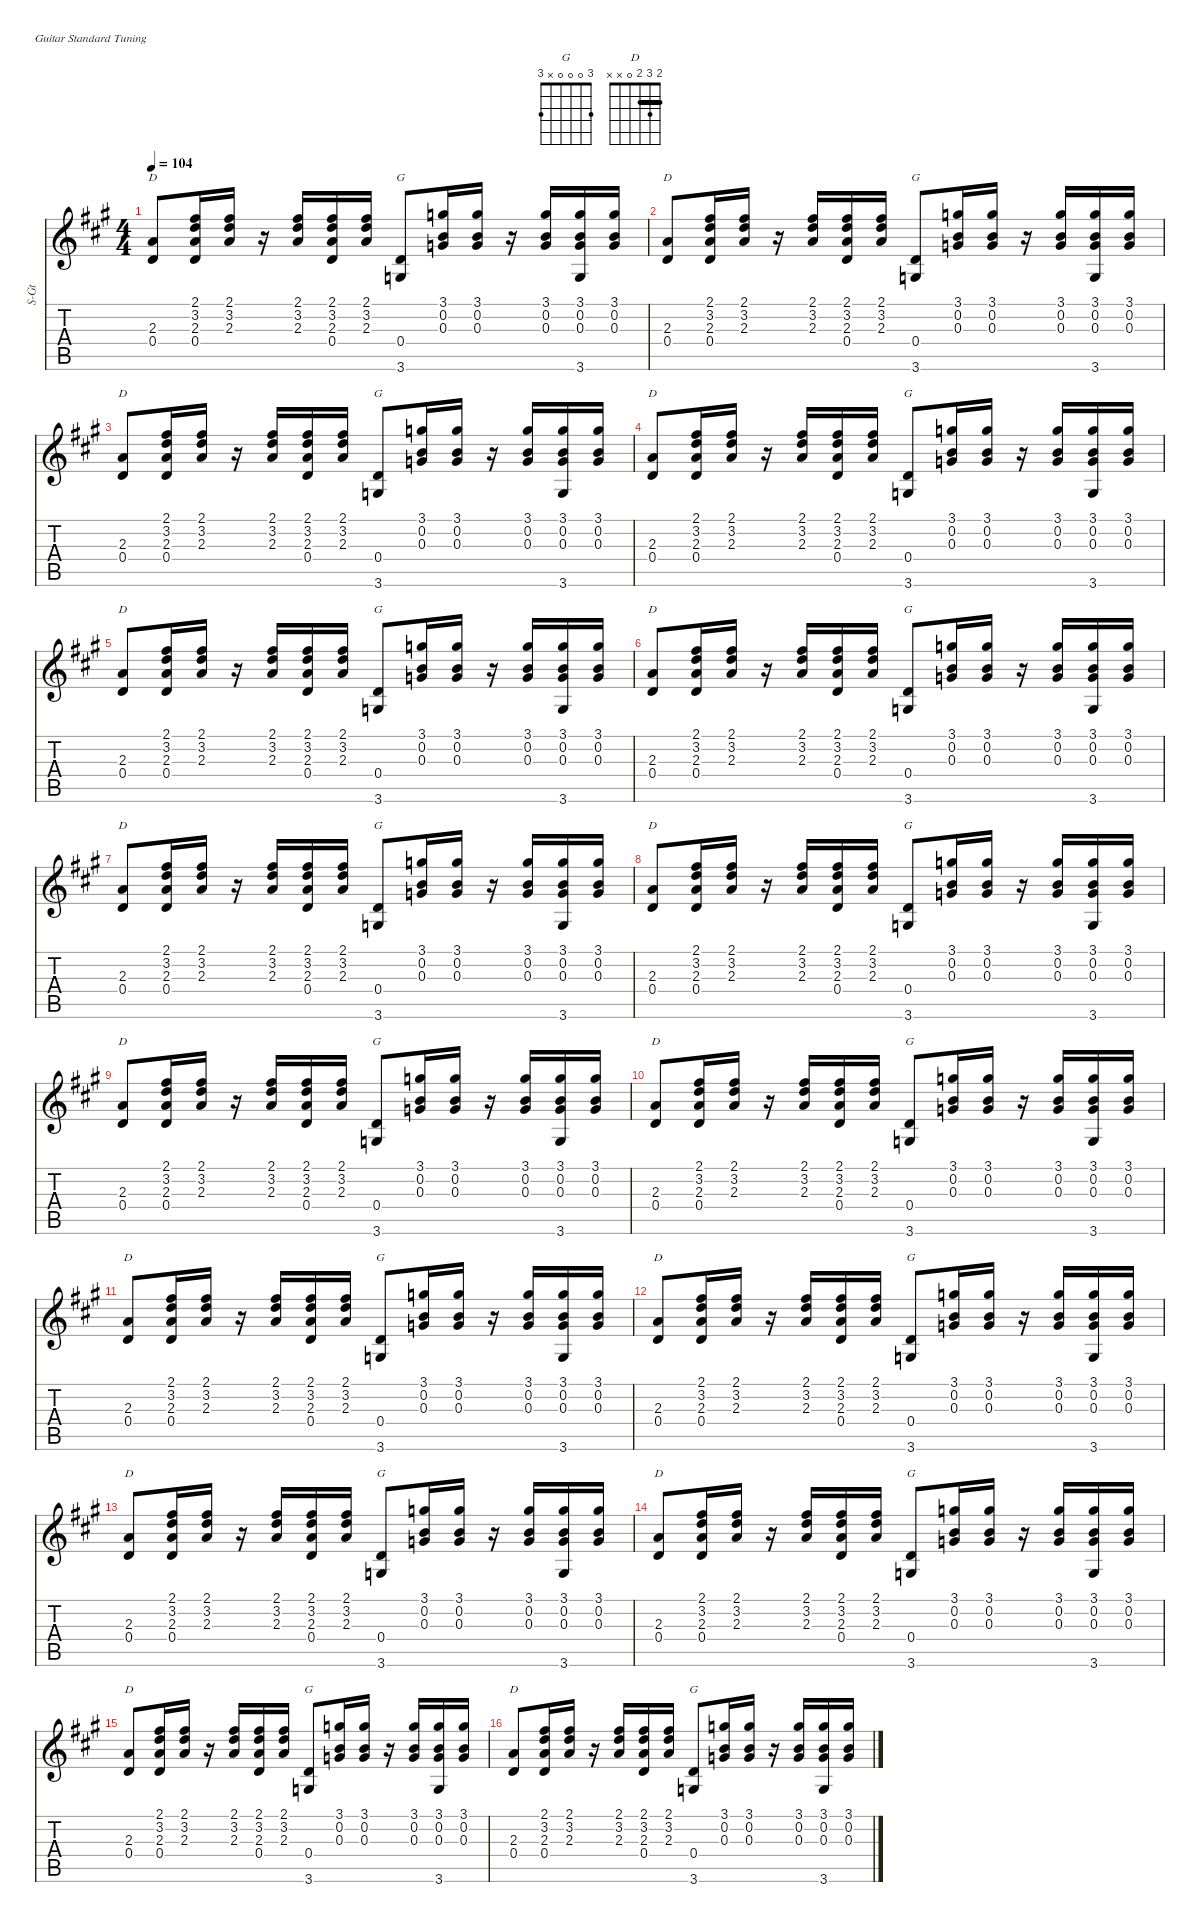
\hideDynamics
\bracketExtendMode nobrackets
\otherSystemsTrackNameOrientation horizontal
\track ("Acoustic Guitar" "S-Gt") {instrument acousticguitarsteel}
\staff {score tabs}
\tuning (E4 B3 G3 D3 A2 E2)
\chord ("G" 3 0 0 0 x 3) {showfingering false}
\chord ("D" 2 3 2 0 x x) {showfingering false barre 2}
\ts (4 4)
\tempo 104
\clef g2
\ks a
(2.3{acc forcenatural} 0.4{acc forcenatural}).8{ch "D" dy f beam Up} (2.1{acc #} 3.2{acc forcenatural} 2.3{acc forcenatural} 0.4{acc forcenatural}).16{beam Up} (2.1{acc #} 3.2{acc forcenatural} 2.3{acc forcenatural}).16{beam Up} r.16{beam Up} (2.1{acc #} 3.2{acc forcenatural} 2.3{acc forcenatural}).16{beam Down} (2.1{acc #} 3.2{acc forcenatural} 2.3{acc forcenatural} 0.4{acc forcenatural}).16{beam Down} (2.1{acc #} 3.2{acc forcenatural} 2.3{acc forcenatural}).16{beam Down} (0.4{acc forcenatural} 3.6{acc forcenatural}).8{ch "G" beam Up} (3.1{acc forcenatural} 0.2{acc forcenatural} 0.3{acc forcenatural}).16{beam Up} (3.1{acc forcenatural} 0.2{acc forcenatural} 0.3{acc forcenatural}).16{beam Up} r.16{beam Up} (3.1{acc forcenatural} 0.2{acc forcenatural} 0.3{acc forcenatural}).16{beam Down} (3.1{acc forcenatural} 0.2{acc forcenatural} 0.3{acc forcenatural} 3.6{acc forcenatural}).16{beam Down} (3.1{acc forcenatural} 0.2{acc forcenatural} 0.3{acc forcenatural}).16{beam Down} |
(2.3{acc forcenatural} 0.4{acc forcenatural}).8{ch "D" beam Up} (2.1{acc #} 3.2{acc forcenatural} 2.3{acc forcenatural} 0.4{acc forcenatural}).16{beam Up} (2.1{acc #} 3.2{acc forcenatural} 2.3{acc forcenatural}).16{beam Up} r.16{beam Up} (2.1{acc #} 3.2{acc forcenatural} 2.3{acc forcenatural}).16{beam Down} (2.1{acc #} 3.2{acc forcenatural} 2.3{acc forcenatural} 0.4{acc forcenatural}).16{beam Down} (2.1{acc #} 3.2{acc forcenatural} 2.3{acc forcenatural}).16{beam Down} (0.4{acc forcenatural} 3.6{acc forcenatural}).8{ch "G" beam Up} (3.1{acc forcenatural} 0.2{acc forcenatural} 0.3{acc forcenatural}).16{beam Up} (3.1{acc forcenatural} 0.2{acc forcenatural} 0.3{acc forcenatural}).16{beam Up} r.16{beam Up} (3.1{acc forcenatural} 0.2{acc forcenatural} 0.3{acc forcenatural}).16{beam Down} (3.1{acc forcenatural} 0.2{acc forcenatural} 0.3{acc forcenatural} 3.6{acc forcenatural}).16{beam Down} (3.1{acc forcenatural} 0.2{acc forcenatural} 0.3{acc forcenatural}).16{beam Down} |
(2.3{acc forcenatural} 0.4{acc forcenatural}).8{ch "D" beam Up} (2.1{acc #} 3.2{acc forcenatural} 2.3{acc forcenatural} 0.4{acc forcenatural}).16{beam Up} (2.1{acc #} 3.2{acc forcenatural} 2.3{acc forcenatural}).16{beam Up} r.16{beam Up} (2.1{acc #} 3.2{acc forcenatural} 2.3{acc forcenatural}).16{beam Down} (2.1{acc #} 3.2{acc forcenatural} 2.3{acc forcenatural} 0.4{acc forcenatural}).16{beam Down} (2.1{acc #} 3.2{acc forcenatural} 2.3{acc forcenatural}).16{beam Down} (0.4{acc forcenatural} 3.6{acc forcenatural}).8{ch "G" beam Up} (3.1{acc forcenatural} 0.2{acc forcenatural} 0.3{acc forcenatural}).16{beam Up} (3.1{acc forcenatural} 0.2{acc forcenatural} 0.3{acc forcenatural}).16{beam Up} r.16{beam Up} (3.1{acc forcenatural} 0.2{acc forcenatural} 0.3{acc forcenatural}).16{beam Down} (3.1{acc forcenatural} 0.2{acc forcenatural} 0.3{acc forcenatural} 3.6{acc forcenatural}).16{beam Down} (3.1{acc forcenatural} 0.2{acc forcenatural} 0.3{acc forcenatural}).16{beam Down} |
(2.3{acc forcenatural} 0.4{acc forcenatural}).8{ch "D" beam Up} (2.1{acc #} 3.2{acc forcenatural} 2.3{acc forcenatural} 0.4{acc forcenatural}).16{beam Up} (2.1{acc #} 3.2{acc forcenatural} 2.3{acc forcenatural}).16{beam Up} r.16{beam Up} (2.1{acc #} 3.2{acc forcenatural} 2.3{acc forcenatural}).16{beam Down} (2.1{acc #} 3.2{acc forcenatural} 2.3{acc forcenatural} 0.4{acc forcenatural}).16{beam Down} (2.1{acc #} 3.2{acc forcenatural} 2.3{acc forcenatural}).16{beam Down} (0.4{acc forcenatural} 3.6{acc forcenatural}).8{ch "G" beam Up} (3.1{acc forcenatural} 0.2{acc forcenatural} 0.3{acc forcenatural}).16{beam Up} (3.1{acc forcenatural} 0.2{acc forcenatural} 0.3{acc forcenatural}).16{beam Up} r.16{beam Up} (3.1{acc forcenatural} 0.2{acc forcenatural} 0.3{acc forcenatural}).16{beam Down} (3.1{acc forcenatural} 0.2{acc forcenatural} 0.3{acc forcenatural} 3.6{acc forcenatural}).16{beam Down} (3.1{acc forcenatural} 0.2{acc forcenatural} 0.3{acc forcenatural}).16{beam Down} |
(2.3{acc forcenatural} 0.4{acc forcenatural}).8{ch "D" beam Up} (2.1{acc #} 3.2{acc forcenatural} 2.3{acc forcenatural} 0.4{acc forcenatural}).16{beam Up} (2.1{acc #} 3.2{acc forcenatural} 2.3{acc forcenatural}).16{beam Up} r.16{beam Up} (2.1{acc #} 3.2{acc forcenatural} 2.3{acc forcenatural}).16{beam Down} (2.1{acc #} 3.2{acc forcenatural} 2.3{acc forcenatural} 0.4{acc forcenatural}).16{beam Down} (2.1{acc #} 3.2{acc forcenatural} 2.3{acc forcenatural}).16{beam Down} (0.4{acc forcenatural} 3.6{acc forcenatural}).8{ch "G" beam Up} (3.1{acc forcenatural} 0.2{acc forcenatural} 0.3{acc forcenatural}).16{beam Up} (3.1{acc forcenatural} 0.2{acc forcenatural} 0.3{acc forcenatural}).16{beam Up} r.16{beam Up} (3.1{acc forcenatural} 0.2{acc forcenatural} 0.3{acc forcenatural}).16{beam Down} (3.1{acc forcenatural} 0.2{acc forcenatural} 0.3{acc forcenatural} 3.6{acc forcenatural}).16{beam Down} (3.1{acc forcenatural} 0.2{acc forcenatural} 0.3{acc forcenatural}).16{beam Down} |
(2.3{acc forcenatural} 0.4{acc forcenatural}).8{ch "D" beam Up} (2.1{acc #} 3.2{acc forcenatural} 2.3{acc forcenatural} 0.4{acc forcenatural}).16{beam Up} (2.1{acc #} 3.2{acc forcenatural} 2.3{acc forcenatural}).16{beam Up} r.16{beam Up} (2.1{acc #} 3.2{acc forcenatural} 2.3{acc forcenatural}).16{beam Down} (2.1{acc #} 3.2{acc forcenatural} 2.3{acc forcenatural} 0.4{acc forcenatural}).16{beam Down} (2.1{acc #} 3.2{acc forcenatural} 2.3{acc forcenatural}).16{beam Down} (0.4{acc forcenatural} 3.6{acc forcenatural}).8{ch "G" beam Up} (3.1{acc forcenatural} 0.2{acc forcenatural} 0.3{acc forcenatural}).16{beam Up} (3.1{acc forcenatural} 0.2{acc forcenatural} 0.3{acc forcenatural}).16{beam Up} r.16{beam Up} (3.1{acc forcenatural} 0.2{acc forcenatural} 0.3{acc forcenatural}).16{beam Down} (3.1{acc forcenatural} 0.2{acc forcenatural} 0.3{acc forcenatural} 3.6{acc forcenatural}).16{beam Down} (3.1{acc forcenatural} 0.2{acc forcenatural} 0.3{acc forcenatural}).16{beam Down} |
(2.3{acc forcenatural} 0.4{acc forcenatural}).8{ch "D" beam Up} (2.1{acc #} 3.2{acc forcenatural} 2.3{acc forcenatural} 0.4{acc forcenatural}).16{beam Up} (2.1{acc #} 3.2{acc forcenatural} 2.3{acc forcenatural}).16{beam Up} r.16{beam Up} (2.1{acc #} 3.2{acc forcenatural} 2.3{acc forcenatural}).16{beam Down} (2.1{acc #} 3.2{acc forcenatural} 2.3{acc forcenatural} 0.4{acc forcenatural}).16{beam Down} (2.1{acc #} 3.2{acc forcenatural} 2.3{acc forcenatural}).16{beam Down} (0.4{acc forcenatural} 3.6{acc forcenatural}).8{ch "G" beam Up} (3.1{acc forcenatural} 0.2{acc forcenatural} 0.3{acc forcenatural}).16{beam Up} (3.1{acc forcenatural} 0.2{acc forcenatural} 0.3{acc forcenatural}).16{beam Up} r.16{beam Up} (3.1{acc forcenatural} 0.2{acc forcenatural} 0.3{acc forcenatural}).16{beam Down} (3.1{acc forcenatural} 0.2{acc forcenatural} 0.3{acc forcenatural} 3.6{acc forcenatural}).16{beam Down} (3.1{acc forcenatural} 0.2{acc forcenatural} 0.3{acc forcenatural}).16{beam Down} |
(2.3{acc forcenatural} 0.4{acc forcenatural}).8{ch "D" beam Up} (2.1{acc #} 3.2{acc forcenatural} 2.3{acc forcenatural} 0.4{acc forcenatural}).16{beam Up} (2.1{acc #} 3.2{acc forcenatural} 2.3{acc forcenatural}).16{beam Up} r.16{beam Up} (2.1{acc #} 3.2{acc forcenatural} 2.3{acc forcenatural}).16{beam Down} (2.1{acc #} 3.2{acc forcenatural} 2.3{acc forcenatural} 0.4{acc forcenatural}).16{beam Down} (2.1{acc #} 3.2{acc forcenatural} 2.3{acc forcenatural}).16{beam Down} (0.4{acc forcenatural} 3.6{acc forcenatural}).8{ch "G" beam Up} (3.1{acc forcenatural} 0.2{acc forcenatural} 0.3{acc forcenatural}).16{beam Up} (3.1{acc forcenatural} 0.2{acc forcenatural} 0.3{acc forcenatural}).16{beam Up} r.16{beam Up} (3.1{acc forcenatural} 0.2{acc forcenatural} 0.3{acc forcenatural}).16{beam Down} (3.1{acc forcenatural} 0.2{acc forcenatural} 0.3{acc forcenatural} 3.6{acc forcenatural}).16{beam Down} (3.1{acc forcenatural} 0.2{acc forcenatural} 0.3{acc forcenatural}).16{beam Down} |
(2.3{acc forcenatural} 0.4{acc forcenatural}).8{ch "D" beam Up} (2.1{acc #} 3.2{acc forcenatural} 2.3{acc forcenatural} 0.4{acc forcenatural}).16{beam Up} (2.1{acc #} 3.2{acc forcenatural} 2.3{acc forcenatural}).16{beam Up} r.16{beam Up} (2.1{acc #} 3.2{acc forcenatural} 2.3{acc forcenatural}).16{beam Down} (2.1{acc #} 3.2{acc forcenatural} 2.3{acc forcenatural} 0.4{acc forcenatural}).16{beam Down} (2.1{acc #} 3.2{acc forcenatural} 2.3{acc forcenatural}).16{beam Down} (0.4{acc forcenatural} 3.6{acc forcenatural}).8{ch "G" beam Up} (3.1{acc forcenatural} 0.2{acc forcenatural} 0.3{acc forcenatural}).16{beam Up} (3.1{acc forcenatural} 0.2{acc forcenatural} 0.3{acc forcenatural}).16{beam Up} r.16{beam Up} (3.1{acc forcenatural} 0.2{acc forcenatural} 0.3{acc forcenatural}).16{beam Down} (3.1{acc forcenatural} 0.2{acc forcenatural} 0.3{acc forcenatural} 3.6{acc forcenatural}).16{beam Down} (3.1{acc forcenatural} 0.2{acc forcenatural} 0.3{acc forcenatural}).16{beam Down} |
(2.3{acc forcenatural} 0.4{acc forcenatural}).8{ch "D" beam Up} (2.1{acc #} 3.2{acc forcenatural} 2.3{acc forcenatural} 0.4{acc forcenatural}).16{beam Up} (2.1{acc #} 3.2{acc forcenatural} 2.3{acc forcenatural}).16{beam Up} r.16{beam Up} (2.1{acc #} 3.2{acc forcenatural} 2.3{acc forcenatural}).16{beam Down} (2.1{acc #} 3.2{acc forcenatural} 2.3{acc forcenatural} 0.4{acc forcenatural}).16{beam Down} (2.1{acc #} 3.2{acc forcenatural} 2.3{acc forcenatural}).16{beam Down} (0.4{acc forcenatural} 3.6{acc forcenatural}).8{ch "G" beam Up} (3.1{acc forcenatural} 0.2{acc forcenatural} 0.3{acc forcenatural}).16{beam Up} (3.1{acc forcenatural} 0.2{acc forcenatural} 0.3{acc forcenatural}).16{beam Up} r.16{beam Up} (3.1{acc forcenatural} 0.2{acc forcenatural} 0.3{acc forcenatural}).16{beam Down} (3.1{acc forcenatural} 0.2{acc forcenatural} 0.3{acc forcenatural} 3.6{acc forcenatural}).16{beam Down} (3.1{acc forcenatural} 0.2{acc forcenatural} 0.3{acc forcenatural}).16{beam Down} |
(2.3{acc forcenatural} 0.4{acc forcenatural}).8{ch "D" beam Up} (2.1{acc #} 3.2{acc forcenatural} 2.3{acc forcenatural} 0.4{acc forcenatural}).16{beam Up} (2.1{acc #} 3.2{acc forcenatural} 2.3{acc forcenatural}).16{beam Up} r.16{beam Up} (2.1{acc #} 3.2{acc forcenatural} 2.3{acc forcenatural}).16{beam Down} (2.1{acc #} 3.2{acc forcenatural} 2.3{acc forcenatural} 0.4{acc forcenatural}).16{beam Down} (2.1{acc #} 3.2{acc forcenatural} 2.3{acc forcenatural}).16{beam Down} (0.4{acc forcenatural} 3.6{acc forcenatural}).8{ch "G" beam Up} (3.1{acc forcenatural} 0.2{acc forcenatural} 0.3{acc forcenatural}).16{beam Up} (3.1{acc forcenatural} 0.2{acc forcenatural} 0.3{acc forcenatural}).16{beam Up} r.16{beam Up} (3.1{acc forcenatural} 0.2{acc forcenatural} 0.3{acc forcenatural}).16{beam Down} (3.1{acc forcenatural} 0.2{acc forcenatural} 0.3{acc forcenatural} 3.6{acc forcenatural}).16{beam Down} (3.1{acc forcenatural} 0.2{acc forcenatural} 0.3{acc forcenatural}).16{beam Down} |
(2.3{acc forcenatural} 0.4{acc forcenatural}).8{ch "D" beam Up} (2.1{acc #} 3.2{acc forcenatural} 2.3{acc forcenatural} 0.4{acc forcenatural}).16{beam Up} (2.1{acc #} 3.2{acc forcenatural} 2.3{acc forcenatural}).16{beam Up} r.16{beam Up} (2.1{acc #} 3.2{acc forcenatural} 2.3{acc forcenatural}).16{beam Down} (2.1{acc #} 3.2{acc forcenatural} 2.3{acc forcenatural} 0.4{acc forcenatural}).16{beam Down} (2.1{acc #} 3.2{acc forcenatural} 2.3{acc forcenatural}).16{beam Down} (0.4{acc forcenatural} 3.6{acc forcenatural}).8{ch "G" beam Up} (3.1{acc forcenatural} 0.2{acc forcenatural} 0.3{acc forcenatural}).16{beam Up} (3.1{acc forcenatural} 0.2{acc forcenatural} 0.3{acc forcenatural}).16{beam Up} r.16{beam Up} (3.1{acc forcenatural} 0.2{acc forcenatural} 0.3{acc forcenatural}).16{beam Down} (3.1{acc forcenatural} 0.2{acc forcenatural} 0.3{acc forcenatural} 3.6{acc forcenatural}).16{beam Down} (3.1{acc forcenatural} 0.2{acc forcenatural} 0.3{acc forcenatural}).16{beam Down} |
(2.3{acc forcenatural} 0.4{acc forcenatural}).8{ch "D" beam Up} (2.1{acc #} 3.2{acc forcenatural} 2.3{acc forcenatural} 0.4{acc forcenatural}).16{beam Up} (2.1{acc #} 3.2{acc forcenatural} 2.3{acc forcenatural}).16{beam Up} r.16{beam Up} (2.1{acc #} 3.2{acc forcenatural} 2.3{acc forcenatural}).16{beam Down} (2.1{acc #} 3.2{acc forcenatural} 2.3{acc forcenatural} 0.4{acc forcenatural}).16{beam Down} (2.1{acc #} 3.2{acc forcenatural} 2.3{acc forcenatural}).16{beam Down} (0.4{acc forcenatural} 3.6{acc forcenatural}).8{ch "G" beam Up} (3.1{acc forcenatural} 0.2{acc forcenatural} 0.3{acc forcenatural}).16{beam Up} (3.1{acc forcenatural} 0.2{acc forcenatural} 0.3{acc forcenatural}).16{beam Up} r.16{beam Up} (3.1{acc forcenatural} 0.2{acc forcenatural} 0.3{acc forcenatural}).16{beam Down} (3.1{acc forcenatural} 0.2{acc forcenatural} 0.3{acc forcenatural} 3.6{acc forcenatural}).16{beam Down} (3.1{acc forcenatural} 0.2{acc forcenatural} 0.3{acc forcenatural}).16{beam Down} |
(2.3{acc forcenatural} 0.4{acc forcenatural}).8{ch "D" beam Up} (2.1{acc #} 3.2{acc forcenatural} 2.3{acc forcenatural} 0.4{acc forcenatural}).16{beam Up} (2.1{acc #} 3.2{acc forcenatural} 2.3{acc forcenatural}).16{beam Up} r.16{beam Up} (2.1{acc #} 3.2{acc forcenatural} 2.3{acc forcenatural}).16{beam Down} (2.1{acc #} 3.2{acc forcenatural} 2.3{acc forcenatural} 0.4{acc forcenatural}).16{beam Down} (2.1{acc #} 3.2{acc forcenatural} 2.3{acc forcenatural}).16{beam Down} (0.4{acc forcenatural} 3.6{acc forcenatural}).8{ch "G" beam Up} (3.1{acc forcenatural} 0.2{acc forcenatural} 0.3{acc forcenatural}).16{beam Up} (3.1{acc forcenatural} 0.2{acc forcenatural} 0.3{acc forcenatural}).16{beam Up} r.16{beam Up} (3.1{acc forcenatural} 0.2{acc forcenatural} 0.3{acc forcenatural}).16{beam Down} (3.1{acc forcenatural} 0.2{acc forcenatural} 0.3{acc forcenatural} 3.6{acc forcenatural}).16{beam Down} (3.1{acc forcenatural} 0.2{acc forcenatural} 0.3{acc forcenatural}).16{beam Down} |
(2.3{acc forcenatural} 0.4{acc forcenatural}).8{ch "D" beam Up} (2.1{acc #} 3.2{acc forcenatural} 2.3{acc forcenatural} 0.4{acc forcenatural}).16{beam Up} (2.1{acc #} 3.2{acc forcenatural} 2.3{acc forcenatural}).16{beam Up} r.16{beam Up} (2.1{acc #} 3.2{acc forcenatural} 2.3{acc forcenatural}).16{beam Down} (2.1{acc #} 3.2{acc forcenatural} 2.3{acc forcenatural} 0.4{acc forcenatural}).16{beam Down} (2.1{acc #} 3.2{acc forcenatural} 2.3{acc forcenatural}).16{beam Down} (0.4{acc forcenatural} 3.6{acc forcenatural}).8{ch "G" beam Up} (3.1{acc forcenatural} 0.2{acc forcenatural} 0.3{acc forcenatural}).16{beam Up} (3.1{acc forcenatural} 0.2{acc forcenatural} 0.3{acc forcenatural}).16{beam Up} r.16{beam Up} (3.1{acc forcenatural} 0.2{acc forcenatural} 0.3{acc forcenatural}).16{beam Down} (3.1{acc forcenatural} 0.2{acc forcenatural} 0.3{acc forcenatural} 3.6{acc forcenatural}).16{beam Down} (3.1{acc forcenatural} 0.2{acc forcenatural} 0.3{acc forcenatural}).16{beam Down} |
(2.3{acc forcenatural} 0.4{acc forcenatural}).8{ch "D" beam Up} (2.1{acc #} 3.2{acc forcenatural} 2.3{acc forcenatural} 0.4{acc forcenatural}).16{beam Up} (2.1{acc #} 3.2{acc forcenatural} 2.3{acc forcenatural}).16{beam Up} r.16{beam Up} (2.1{acc #} 3.2{acc forcenatural} 2.3{acc forcenatural}).16{beam Down} (2.1{acc #} 3.2{acc forcenatural} 2.3{acc forcenatural} 0.4{acc forcenatural}).16{beam Down} (2.1{acc #} 3.2{acc forcenatural} 2.3{acc forcenatural}).16{beam Down} (0.4{acc forcenatural} 3.6{acc forcenatural}).8{ch "G" beam Up} (3.1{acc forcenatural} 0.2{acc forcenatural} 0.3{acc forcenatural}).16{beam Up} (3.1{acc forcenatural} 0.2{acc forcenatural} 0.3{acc forcenatural}).16{beam Up} r.16{beam Up} (3.1{acc forcenatural} 0.2{acc forcenatural} 0.3{acc forcenatural}).16{beam Down} (3.1{acc forcenatural} 0.2{acc forcenatural} 0.3{acc forcenatural} 3.6{acc forcenatural}).16{beam Down} (3.1{acc forcenatural} 0.2{acc forcenatural} 0.3{acc forcenatural}).16{beam Down}
